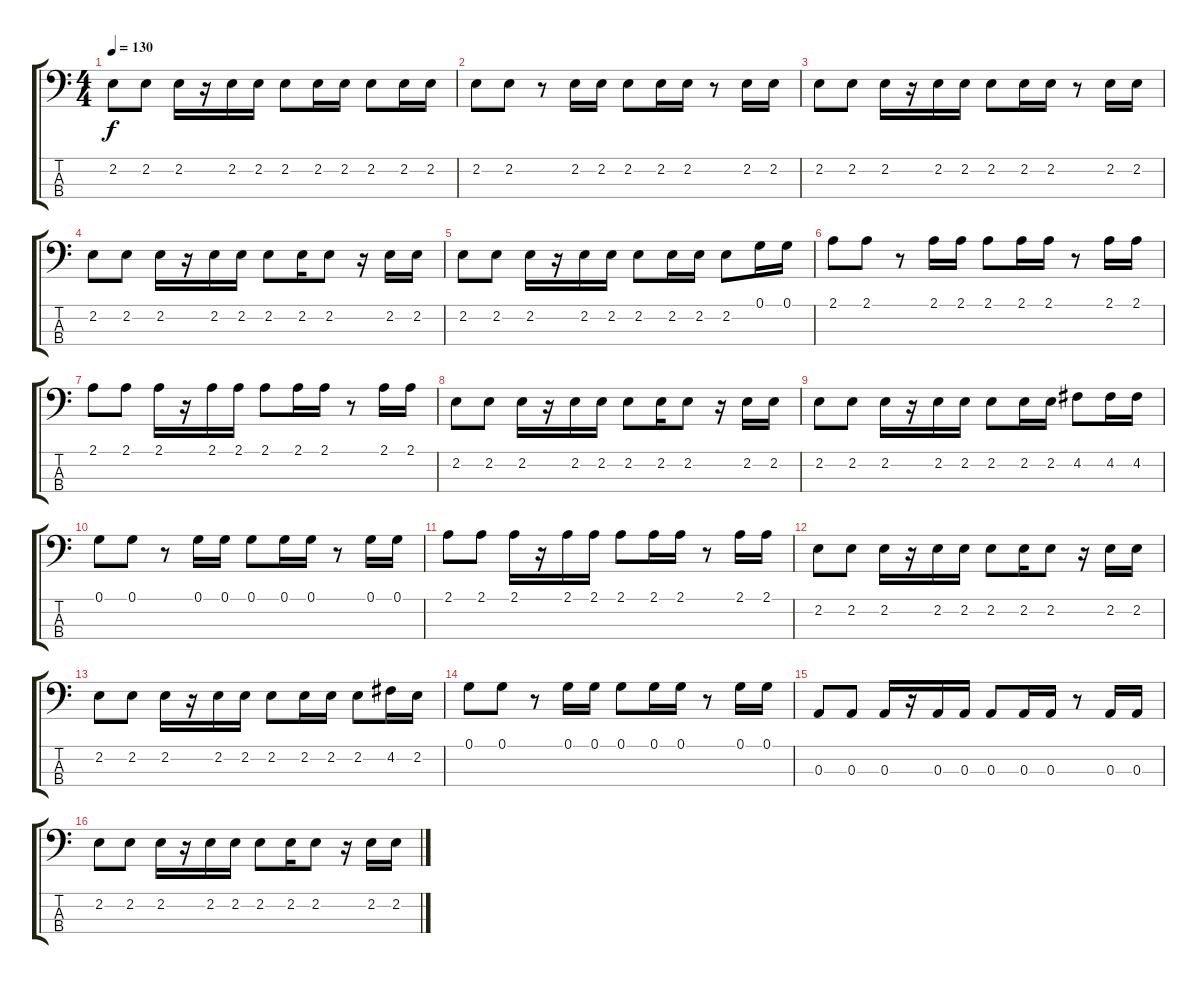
\track "" {instrument electricbassfinger}
\staff {score tabs}
\tuning (G2 D2 A1 E1) {hide}
\ts (4 4)
\tempo 130
\clef f4
\ks c
2.2.8{dy f} 2.2.8 2.2.16 r.16 2.2.16 2.2.16 2.2.8 2.2.16 2.2.16 2.2.8 2.2.16 2.2.16 |
2.2.8 2.2.8 r.8 2.2.16 2.2.16 2.2.8 2.2.16 2.2.16 r.8 2.2.16 2.2.16 |
2.2.8 2.2.8 2.2.16 r.16 2.2.16 2.2.16 2.2.8 2.2.16 2.2.16 r.8 2.2.16 2.2.16 |
2.2.8 2.2.8 2.2.16 r.16 2.2.16 2.2.16 2.2.8 2.2.16 2.2.8 r.16 2.2.16 2.2.16 |
2.2.8 2.2.8 2.2.16 r.16 2.2.16 2.2.16 2.2.8 2.2.16 2.2.16 2.2.8 0.1.16 0.1.16 |
2.1.8 2.1.8 r.8 2.1.16 2.1.16 2.1.8 2.1.16 2.1.16 r.8 2.1.16 2.1.16 |
2.1.8 2.1.8 2.1.16 r.16 2.1.16 2.1.16 2.1.8 2.1.16 2.1.16 r.8 2.1.16 2.1.16 |
2.2.8 2.2.8 2.2.16 r.16 2.2.16 2.2.16 2.2.8 2.2.16 2.2.8 r.16 2.2.16 2.2.16 |
2.2.8 2.2.8 2.2.16 r.16 2.2.16 2.2.16 2.2.8 2.2.16 2.2.16 4.2.8 4.2.16 4.2.16 |
0.1.8 0.1.8 r.8 0.1.16 0.1.16 0.1.8 0.1.16 0.1.16 r.8 0.1.16 0.1.16 |
2.1.8 2.1.8 2.1.16 r.16 2.1.16 2.1.16 2.1.8 2.1.16 2.1.16 r.8 2.1.16 2.1.16 |
2.2.8 2.2.8 2.2.16 r.16 2.2.16 2.2.16 2.2.8 2.2.16 2.2.8 r.16 2.2.16 2.2.16 |
2.2.8 2.2.8 2.2.16 r.16 2.2.16 2.2.16 2.2.8 2.2.16 2.2.16 2.2.8 4.2.16 2.2.16 |
0.1.8 0.1.8 r.8 0.1.16 0.1.16 0.1.8 0.1.16 0.1.16 r.8 0.1.16 0.1.16 |
0.3.8 0.3.8 0.3.16 r.16 0.3.16 0.3.16 0.3.8 0.3.16 0.3.16 r.8 0.3.16 0.3.16 |
2.2.8 2.2.8 2.2.16 r.16 2.2.16 2.2.16 2.2.8 2.2.16 2.2.8 r.16 2.2.16 2.2.16
